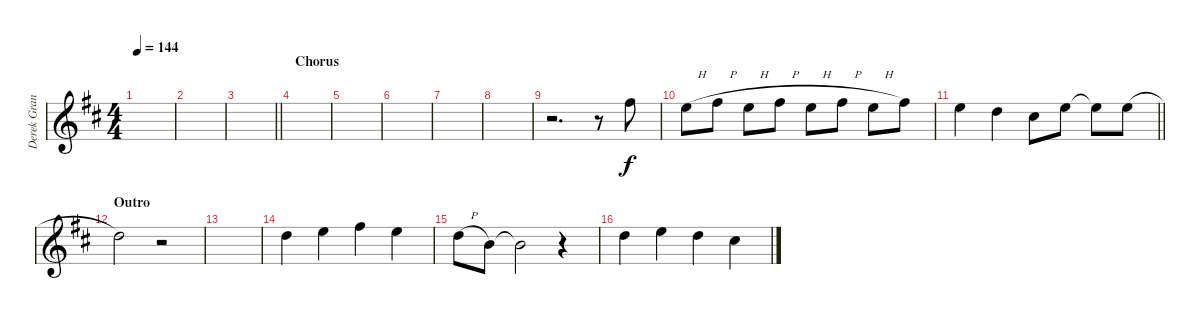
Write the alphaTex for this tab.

\track ("Derek Grant - Vocals" "Derek Gran") {instrument overdrivenguitar}
\staff {score}
\tuning (E4 B3 G3 D3 A2 E2) {hide}
\ts (4 4)
\tempo 144
\clef g2
\ks d
|
|
\barLineRight lightlight
|
\section ("" "Chorus")
|
|
|
|
|
r.2{d} r.8 2.1.8 |
0.1{h}.8 2.1{h}.8 0.1{h}.8 2.1{h}.8 0.1{h}.8 2.1{h}.8 0.1{h}.8 2.1.8 |
\barLineRight lightlight
0.1.4 3.2.4 2.2.8 0.1.8 0.1{t}.8 9.3{h}.8 |
\section ("" "Outro")
7.3.2 r.2 |
|
7.3.4 5.2.4 2.1.4 0.1.4 |
3.2{h}.8 0.2.8 0.2{t}.2 r.4 |
3.2.4 0.1.4 3.2.4 2.2.4
